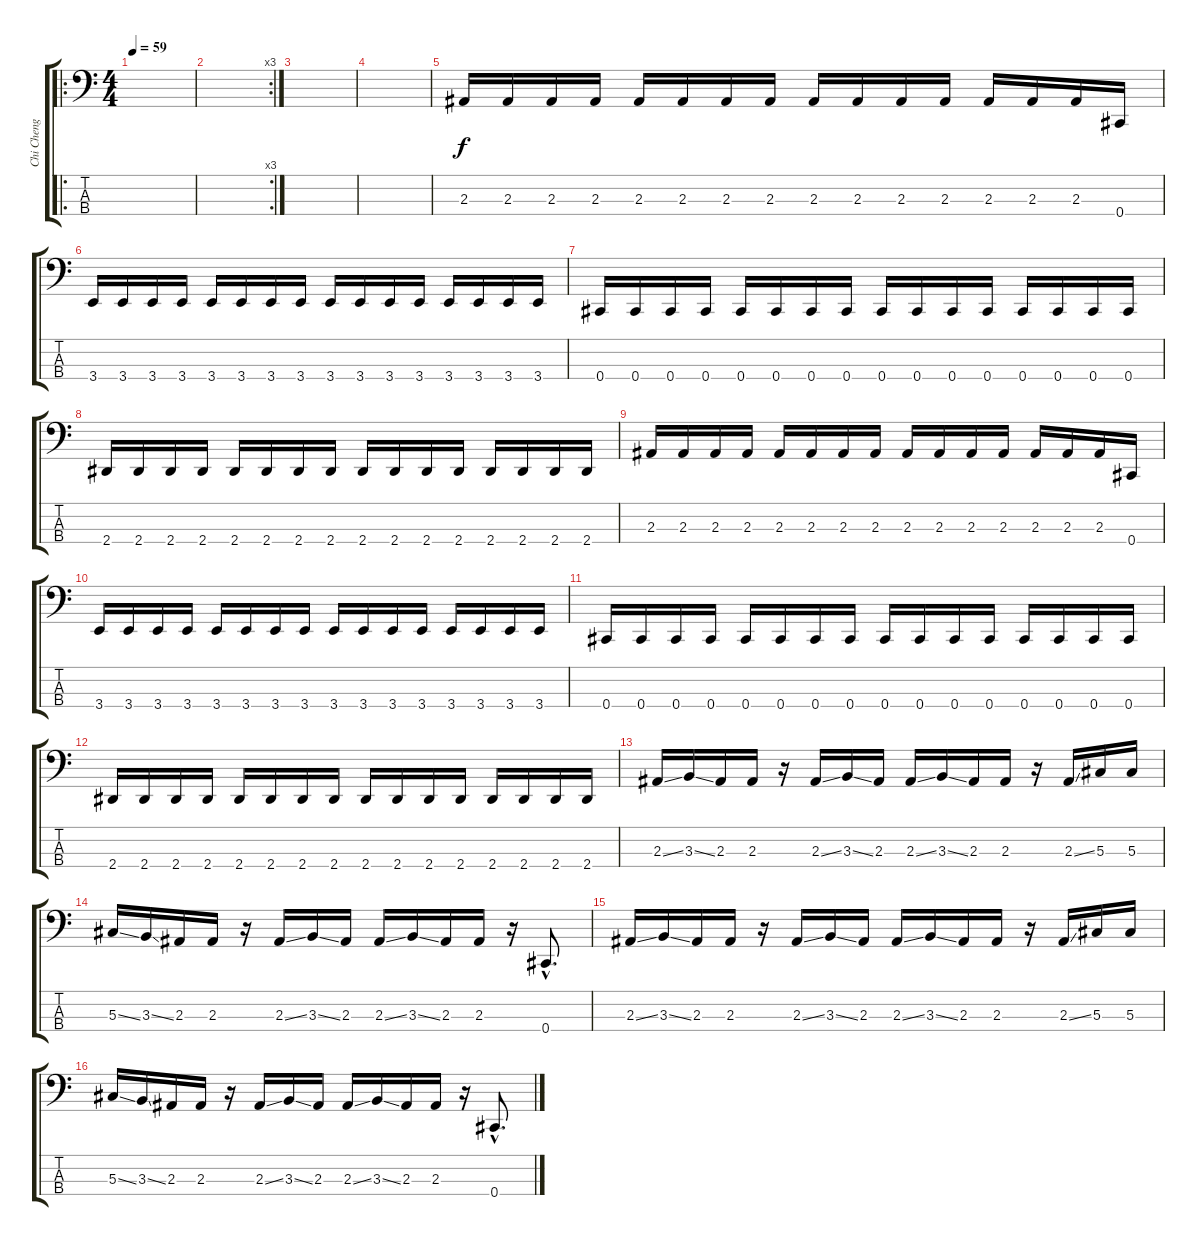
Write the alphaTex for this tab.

\track ("Chi Cheng Bass guitars" "Chi Cheng ") {instrument electricbassfinger}
\staff {score tabs}
\tuning (Gb2 Db2 Ab1 Db1) {hide}
\ro
\ts (4 4)
\tempo 59
\clef f4
\ks c
|
\rc 3
|
|
|
2.3.16 2.3.16 2.3.16 2.3.16 2.3.16 2.3.16 2.3.16 2.3.16 2.3.16 2.3.16 2.3.16 2.3.16 2.3.16 2.3.16 2.3.16 0.4.16 |
3.4.16 3.4.16 3.4.16 3.4.16 3.4.16 3.4.16 3.4.16 3.4.16 3.4.16 3.4.16 3.4.16 3.4.16 3.4.16 3.4.16 3.4.16 3.4.16 |
0.4.16 0.4.16 0.4.16 0.4.16 0.4.16 0.4.16 0.4.16 0.4.16 0.4.16 0.4.16 0.4.16 0.4.16 0.4.16 0.4.16 0.4.16 0.4.16 |
2.4.16 2.4.16 2.4.16 2.4.16 2.4.16 2.4.16 2.4.16 2.4.16 2.4.16 2.4.16 2.4.16 2.4.16 2.4.16 2.4.16 2.4.16 2.4.16 |
2.3.16 2.3.16 2.3.16 2.3.16 2.3.16 2.3.16 2.3.16 2.3.16 2.3.16 2.3.16 2.3.16 2.3.16 2.3.16 2.3.16 2.3.16 0.4.16 |
3.4.16 3.4.16 3.4.16 3.4.16 3.4.16 3.4.16 3.4.16 3.4.16 3.4.16 3.4.16 3.4.16 3.4.16 3.4.16 3.4.16 3.4.16 3.4.16 |
0.4.16 0.4.16 0.4.16 0.4.16 0.4.16 0.4.16 0.4.16 0.4.16 0.4.16 0.4.16 0.4.16 0.4.16 0.4.16 0.4.16 0.4.16 0.4.16 |
2.4.16 2.4.16 2.4.16 2.4.16 2.4.16 2.4.16 2.4.16 2.4.16 2.4.16 2.4.16 2.4.16 2.4.16 2.4.16 2.4.16 2.4.16 2.4.16 |
2.3{ss}.16 3.3{ss}.16 2.3.16 2.3.16 r.16 2.3{ss}.16 3.3{ss}.16 2.3.16 2.3{ss}.16 3.3{ss}.16 2.3.16 2.3.16 r.16 2.3{ss}.16 5.3.16 5.3.16 |
5.3{ss}.16 3.3{ss}.16 2.3.16 2.3.16 r.16 2.3{ss}.16 3.3{ss}.16 2.3.16 2.3{ss}.16 3.3{ss}.16 2.3.16 2.3.16 r.16 0.4{hac}.8{d} |
2.3{ss}.16 3.3{ss}.16 2.3.16 2.3.16 r.16 2.3{ss}.16 3.3{ss}.16 2.3.16 2.3{ss}.16 3.3{ss}.16 2.3.16 2.3.16 r.16 2.3{ss}.16 5.3.16 5.3.16 |
5.3{ss}.16 3.3{ss}.16 2.3.16 2.3.16 r.16 2.3{ss}.16 3.3{ss}.16 2.3.16 2.3{ss}.16 3.3{ss}.16 2.3.16 2.3.16 r.16 0.4{hac}.8{d}
